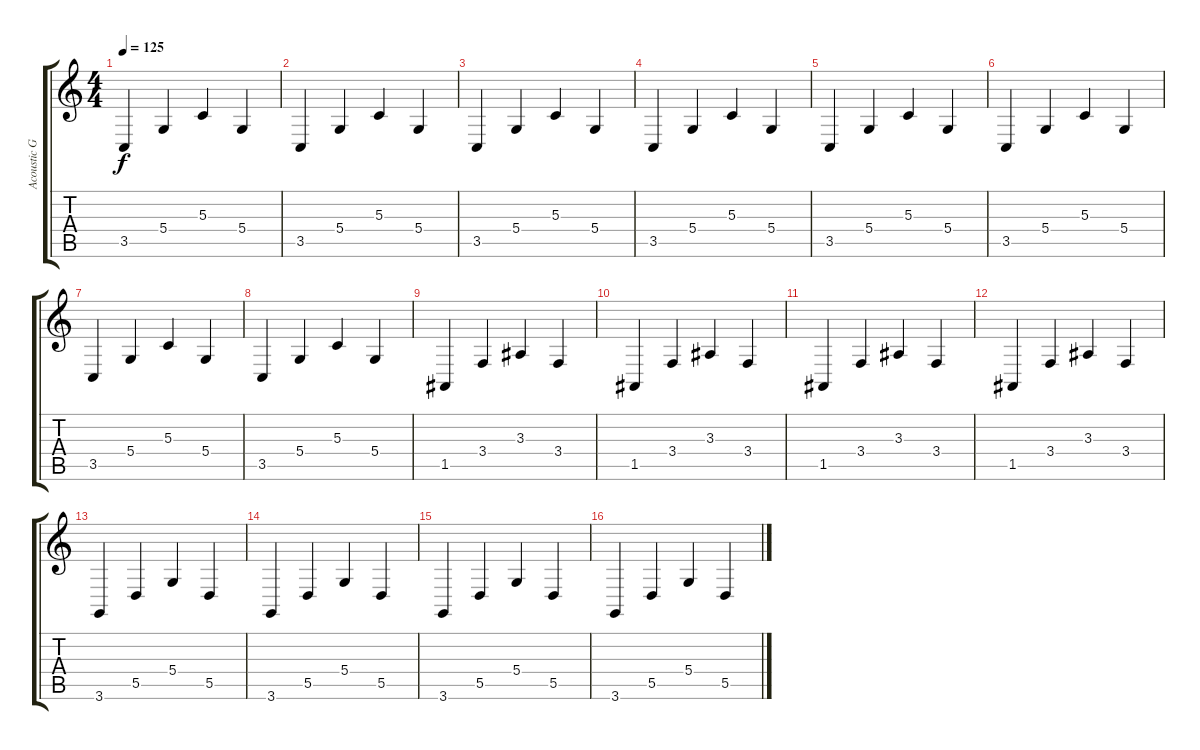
\track ("Acoustic Grand Piano" "Acoustic G") {instrument acousticgrandpiano}
\staff {score tabs}
\tuning (E4 B3 G3 D3 A2 E2) {hide}
\ts (4 4)
\tempo 125
\clef g2
\ks c
3.5.4{dy f} 5.4.4 5.3.4 5.4.4 |
3.5.4 5.4.4 5.3.4 5.4.4 |
3.5.4 5.4.4 5.3.4 5.4.4 |
3.5.4 5.4.4 5.3.4 5.4.4 |
3.5.4 5.4.4 5.3.4 5.4.4 |
3.5.4 5.4.4 5.3.4 5.4.4 |
3.5.4 5.4.4 5.3.4 5.4.4 |
3.5.4 5.4.4 5.3.4 5.4.4 |
1.5.4 3.4.4 3.3.4 3.4.4 |
1.5.4 3.4.4 3.3.4 3.4.4 |
1.5.4 3.4.4 3.3.4 3.4.4 |
1.5.4 3.4.4 3.3.4 3.4.4 |
3.6.4 5.5.4 5.4.4 5.5.4 |
3.6.4 5.5.4 5.4.4 5.5.4 |
3.6.4 5.5.4 5.4.4 5.5.4 |
3.6.4 5.5.4 5.4.4 5.5.4
